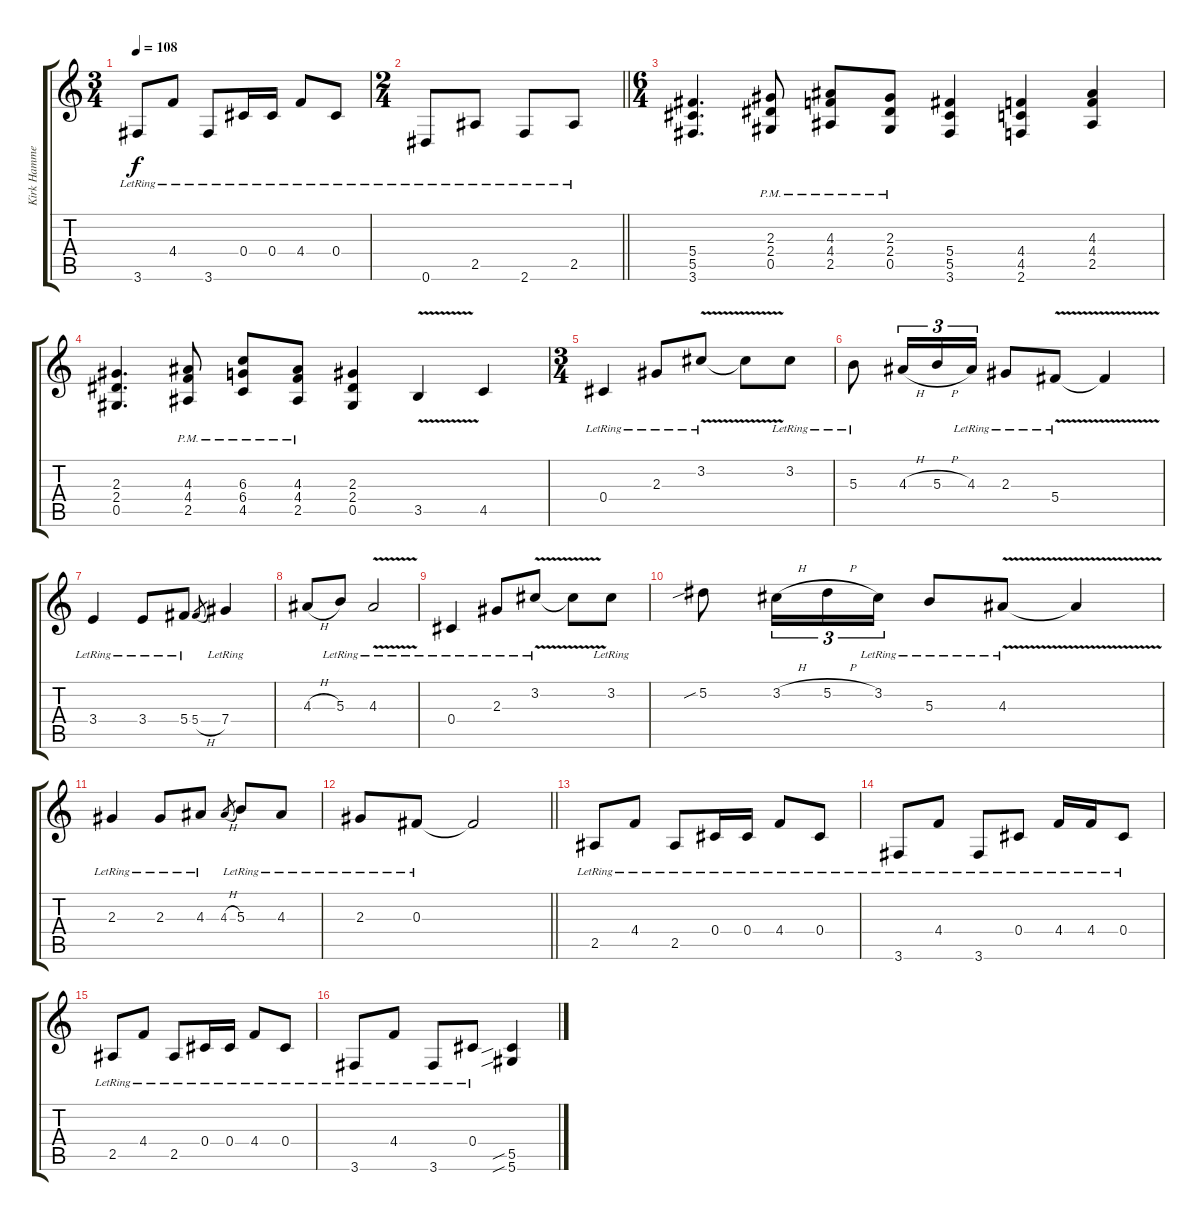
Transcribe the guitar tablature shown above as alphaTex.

\track ("Kirk Hammet" "Kirk Hamme") {instrument electricguitarclean}
\staff {score tabs}
\tuning (Eb4 Bb3 Gb3 Db3 Ab2 Eb2) {hide}
\ts (3 4)
\tempo 108
\clef g2
\ks c
3.6{lr}.8{dy f} 4.4{lr}.8 3.6{lr}.8 0.4{lr}.16 0.4{lr}.16 4.4{lr}.8 0.4{lr}.8 |
\ts (2 4)
\barLineRight lightlight
0.6{lr}.8 2.5{lr}.8 2.6{lr}.8 2.5{lr}.8 |
\ts (6 4)
(5.4 5.5 3.6).4{d instrument distortionguitar} (2.3{pm} 2.4{pm} 0.5{pm}).8 (4.3{pm} 4.4{pm} 2.5{pm}).8 (2.3{pm} 2.4{pm} 0.5{pm}).8 (5.4 5.5 3.6).4 (4.4 4.5 2.6).4 (4.3 4.4 2.5).4 |
(2.3 2.4 0.5).4{d} (4.3{pm} 4.4{pm} 2.5{pm}).8 (6.3{pm} 6.4{pm} 4.5{pm}).8 (4.3{pm} 4.4{pm} 2.5{pm}).8 (2.3 2.4 0.5).4 3.5{v}.4 4.5.4 |
\ts (3 4)
0.4{lr}.4{instrument electricguitarclean} 2.3{lr}.8 3.2{v lr}.8 3.2{t}.8 3.2{lr}.8 |
5.3{lr}.8 4.3{h}.16{tu (3 2)} 5.3{h}.16{tu (3 2)} 4.3{lr}.16{tu (3 2)} 2.3{lr}.8 5.4{v lr}.8 5.4{t}.4 |
3.4{lr}.4 3.4{lr}.8 5.4{lr}.8 5.4{h}.8{gr} 7.4{lr}.4 |
4.3{h}.8 5.3{lr}.8 4.3{v lr}.2 |
0.4{lr}.4 2.3{lr}.8 3.2{v lr}.8 3.2{t}.8 3.2{lr}.8 |
5.2{sib}.8 3.2{h}.16{tu (3 2)} 5.2{h}.16{tu (3 2)} 3.2{lr}.16{tu (3 2)} 5.3{lr}.8 4.3{v lr}.8 4.3{t}.4 |
2.3{lr}.4 2.3{lr}.8 4.3{lr}.8 4.3{h}.8{gr} 5.3{lr}.8 4.3{lr}.8 |
\barLineRight lightlight
2.3{lr}.8 0.3{lr}.8 0.3{t}.2 |
2.5{lr}.8 4.4{lr}.8 2.5{lr}.8 0.4{lr}.16 0.4{lr}.16 4.4{lr}.8 0.4{lr}.8 |
3.6{lr}.8 4.4{lr}.8 3.6{lr}.8 0.4{lr}.8 4.4{lr}.16 4.4{lr}.16 0.4{lr}.8 |
2.5{lr}.8 4.4{lr}.8 2.5{lr}.8 0.4{lr}.16 0.4{lr}.16 4.4{lr}.8 0.4{lr}.8 |
3.6{lr}.8 4.4{lr}.8 3.6{lr}.8 0.4{lr}.8 (5.5{sib} 5.6{sib}).4
